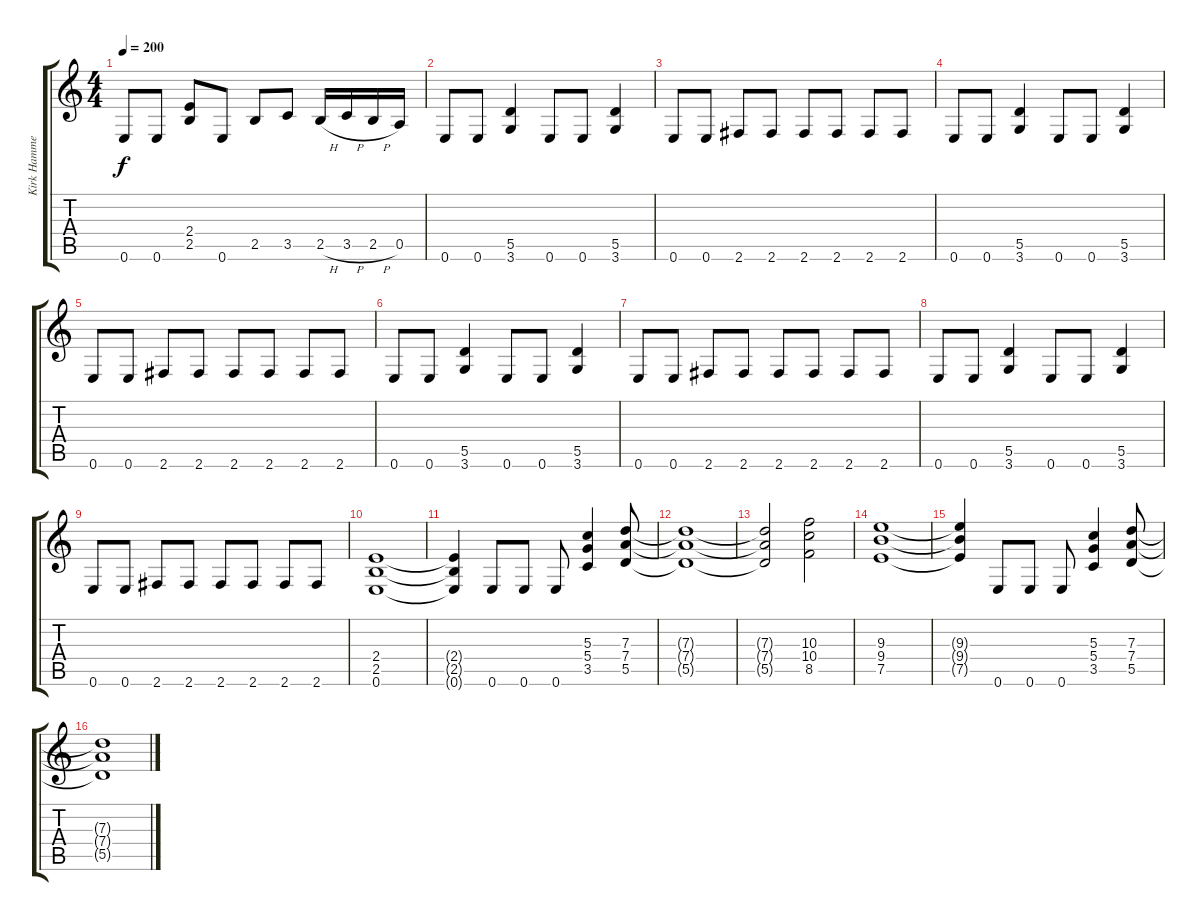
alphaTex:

\track ("Kirk Hammet (Guitar)" "Kirk Hamme") {instrument overdrivenguitar}
\staff {score tabs}
\tuning (E4 B3 G3 D3 A2 E2) {hide}
\ts (4 4)
\tempo 200
\clef g2
\ks c
0.6.8{dy f} 0.6.8 (2.4 2.5).8 0.6.8 2.5.8 3.5.8 2.5{h}.16 3.5{h}.16 2.5{h}.16 0.5.16 |
0.6.8 0.6.8 (5.5 3.6).4 0.6.8 0.6.8 (5.5 3.6).4 |
0.6.8 0.6.8 2.6.8 2.6.8 2.6.8 2.6.8 2.6.8 2.6.8 |
0.6.8 0.6.8 (5.5 3.6).4 0.6.8 0.6.8 (5.5 3.6).4 |
0.6.8 0.6.8 2.6.8 2.6.8 2.6.8 2.6.8 2.6.8 2.6.8 |
0.6.8 0.6.8 (5.5 3.6).4 0.6.8 0.6.8 (5.5 3.6).4 |
0.6.8 0.6.8 2.6.8 2.6.8 2.6.8 2.6.8 2.6.8 2.6.8 |
0.6.8 0.6.8 (5.5 3.6).4 0.6.8 0.6.8 (5.5 3.6).4 |
0.6.8 0.6.8 2.6.8 2.6.8 2.6.8 2.6.8 2.6.8 2.6.8 |
(2.4 2.5 0.6).1 |
(2.4{t} 2.5{t} 0.6{t}).4 0.6.8 0.6.8 0.6.8 (5.3 5.4 3.5).4 (7.3 7.4 5.5).8 |
(7.3{t} 7.4{t} 5.5{t}).1 |
(7.3{t} 7.4{t} 5.5{t}).2 (10.3 10.4 8.5).2 |
(9.3 9.4 7.5).1 |
(9.3{t} 9.4{t} 7.5{t}).4 0.6.8 0.6.8 0.6.8 (5.3 5.4 3.5).4 (7.3 7.4 5.5).8 |
(7.3{t} 7.4{t} 5.5{t}).1
